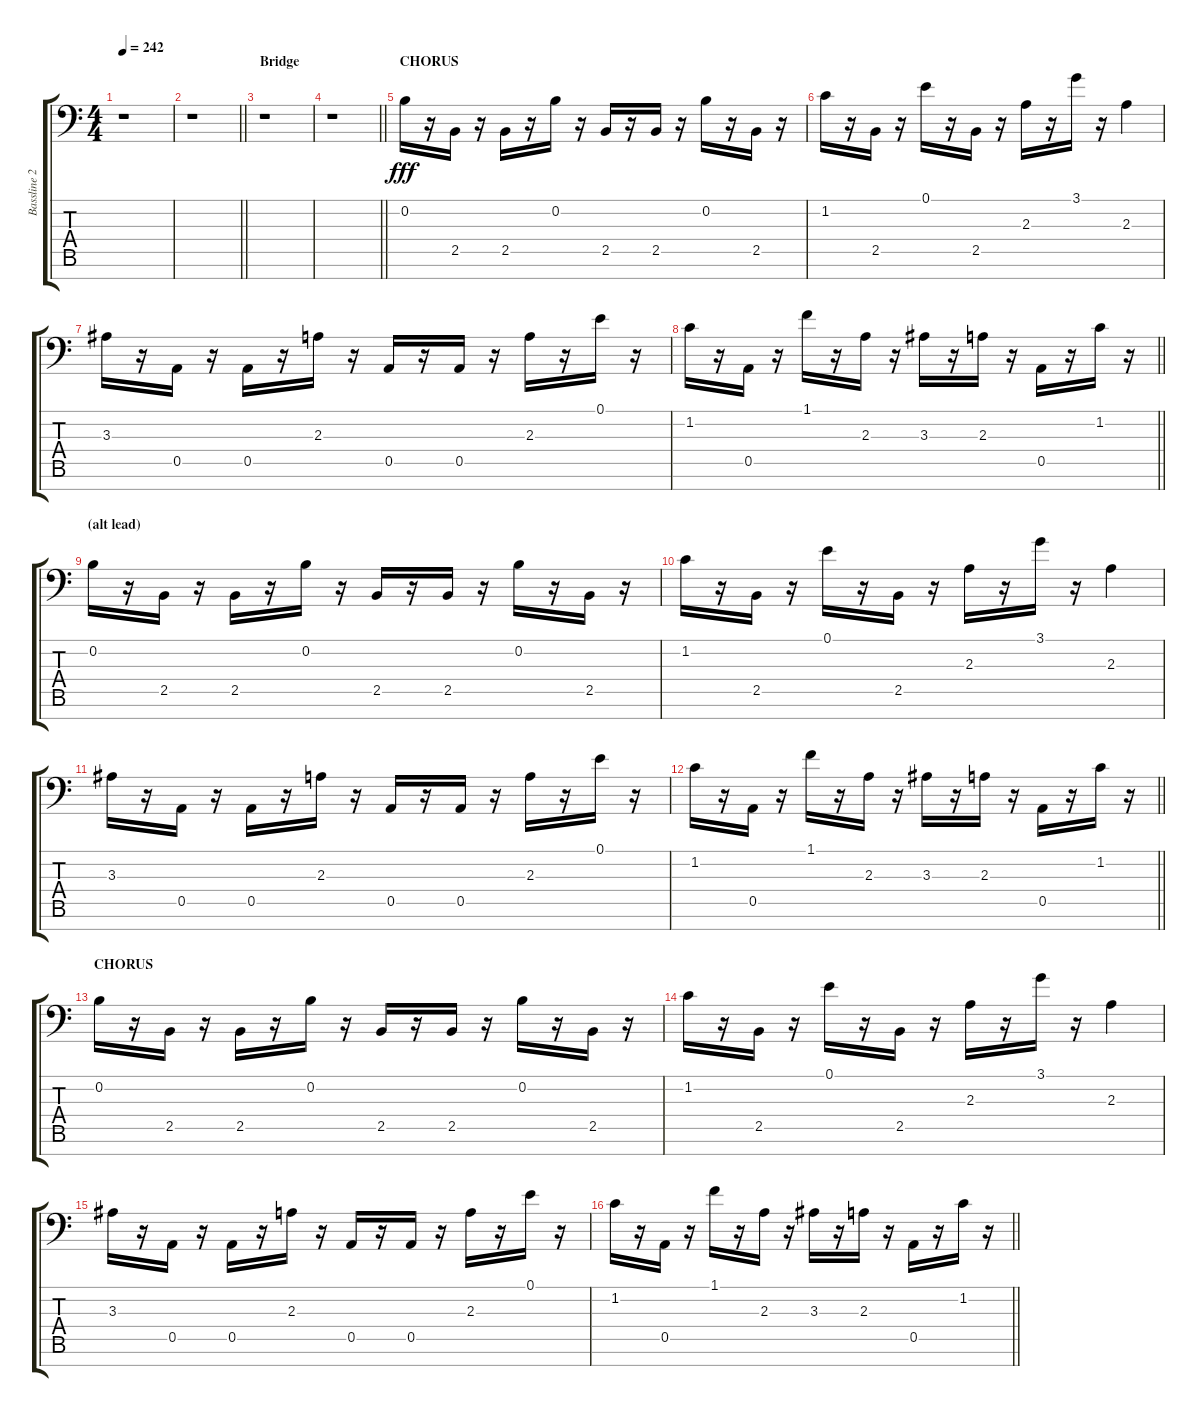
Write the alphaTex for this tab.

\track ("Bassline 2" "Bassline 2") {instrument lead8bassandlead}
\staff {score tabs}
\tuning (E4 B3 G3 D3 A2 E2 C-1) {hide}
\ts (4 4)
\tempo 242
\clef f4
\ks c
r.1{dy fff} |
\barLineRight lightlight
r.1 |
\section ("" "Bridge")
r.1 |
\barLineRight lightlight
r.1 |
\section ("" "CHORUS")
0.2.16 r.16 2.5.16 r.16 2.5.16 r.16 0.2.16 r.16 2.5.16 r.16 2.5.16 r.16 0.2.16 r.16 2.5.16 r.16 |
1.2.16 r.16 2.5.16 r.16 0.1.16 r.16 2.5.16 r.16 2.3.16 r.16 3.1.16 r.16 2.3.4 |
3.3.16 r.16 0.5.16 r.16 0.5.16 r.16 2.3.16 r.16 0.5.16 r.16 0.5.16 r.16 2.3.16 r.16 0.1.16 r.16 |
\barLineRight lightlight
1.2.16 r.16 0.5.16 r.16 1.1.16 r.16 2.3.16 r.16 3.3.16 r.16 2.3.16 r.16 0.5.16 r.16 1.2.16 r.16 |
\section ("" "(alt lead)")
0.2.16 r.16 2.5.16 r.16 2.5.16 r.16 0.2.16 r.16 2.5.16 r.16 2.5.16 r.16 0.2.16 r.16 2.5.16 r.16 |
1.2.16 r.16 2.5.16 r.16 0.1.16 r.16 2.5.16 r.16 2.3.16 r.16 3.1.16 r.16 2.3.4 |
3.3.16 r.16 0.5.16 r.16 0.5.16 r.16 2.3.16 r.16 0.5.16 r.16 0.5.16 r.16 2.3.16 r.16 0.1.16 r.16 |
\barLineRight lightlight
1.2.16 r.16 0.5.16 r.16 1.1.16 r.16 2.3.16 r.16 3.3.16 r.16 2.3.16 r.16 0.5.16 r.16 1.2.16 r.16 |
\section ("" "CHORUS")
0.2.16 r.16 2.5.16 r.16 2.5.16 r.16 0.2.16 r.16 2.5.16 r.16 2.5.16 r.16 0.2.16 r.16 2.5.16 r.16 |
1.2.16 r.16 2.5.16 r.16 0.1.16 r.16 2.5.16 r.16 2.3.16 r.16 3.1.16 r.16 2.3.4 |
3.3.16 r.16 0.5.16 r.16 0.5.16 r.16 2.3.16 r.16 0.5.16 r.16 0.5.16 r.16 2.3.16 r.16 0.1.16 r.16 |
\barLineRight lightlight
1.2.16 r.16 0.5.16 r.16 1.1.16 r.16 2.3.16 r.16 3.3.16 r.16 2.3.16 r.16 0.5.16 r.16 1.2.16 r.16
